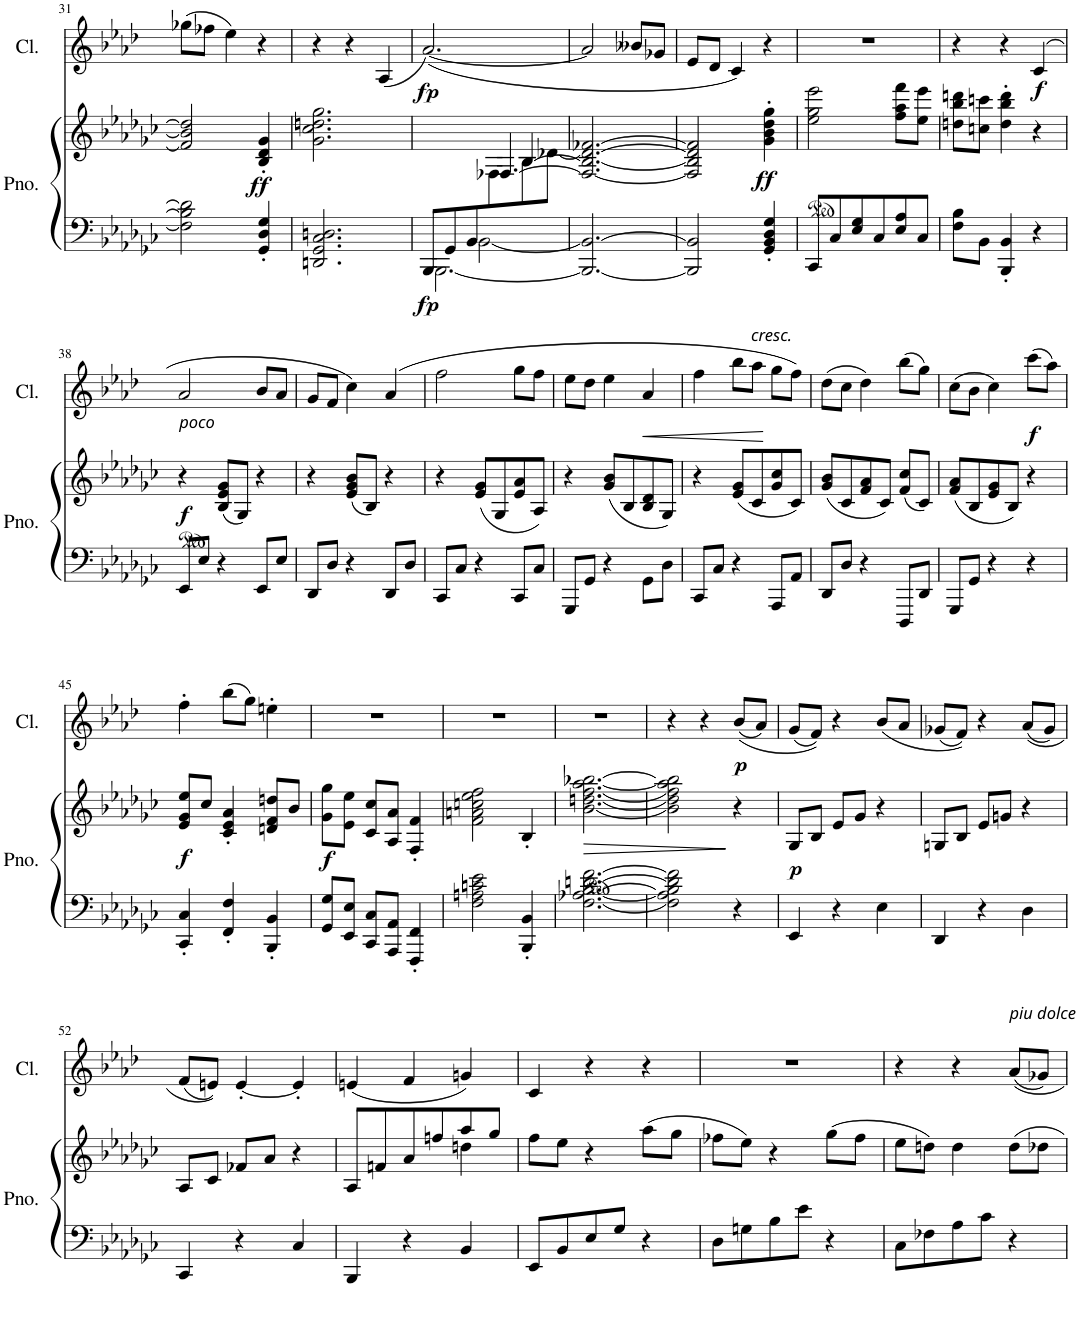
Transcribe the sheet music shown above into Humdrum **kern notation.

**kern	**kern	**dynam	**kern	**dynam
*part2	*part2	*part2	*part1	*part1
*staff3	*staff2	*staff2/3	*staff1	*staff1
*I"Piano	*	*	*I"Clarinet	*
*I'Pno.	*	*	*I'Cl.	*
!!LO:PB:g=z
*clefF4	*clefG2	*	*clefG2	*
*	*	*	*Trd1c2	*
*k[b-e-a-d-g-c-]	*k[b-e-a-d-g-c-]	*	*k[b-e-a-d-]	*
*M3/4	*M3/4	*	*M3/4	*
=31	=31	=31	=31	=31
2F-\] 2B-\] 2d-\]	2f-/] 2b-/] 2dd-/]	.	(8gg-X\L	.
.	.	.	8ff-X\J	.
.	.	.	4ee-\)	.
!	!	!LO:DY:b	!	!
4GG-/' 4D-/' 4G-/'	4B-/' 4d-/' 4g-/'	ff	4r	.
=32	=32	=32	=32	=32
2.DDn/ 2.GG-/ 2.C-/ 2.Dn/	2.g-\ 2.cc-\ 2.ddn\ 2.gg-\	.	4r	.
.	.	.	4r	.
.	.	.	(4A-/	.
=33	=33	=33	=33	=33
*^	*^	*	*	*
*	*^	*	*^	*	*	*
!	!	!	!	!	!	!LO:DY:b=2	!	!LO:DY:b
8BBB-/L	[2.BBB-\	4ryy	4ryy	2ryy	4.ryy	fp	([2.a-/)	fp
8GG-/	.	.	.	.	.	.	.	.
8BB-/	.	[2BB-\	8ryy	.	.	.	.	.
4.ryy	.	.	[4.F-X/	.	8F-\	.	.	.
.	.	.	.	[4B-/	8B-\	.	.	.
.	.	.	.	.	[8d-X\J	.	.	.
*v	*v	*v	*	*	*	*	*	*
*	*v	*v	*v	*	*	*
=34	=34	=34	=34	=34
2.BBB-/_ 2.BB-/_	2.F-/_ 2.B-/_ 2.d-/_ [2.f-X/	.	2a-/]	.
.	.	.	8b--X/L	.
.	.	.	8g-X/J	.
=35	=35	=35	=35	=35
2BBB-/] 2BB-/]	2F-/] 2B-/] 2d-/] 2f-/]	.	8e-/L	.
.	.	.	8d-/J	.
.	.	.	4c/)	.
!	!	!LO:DY:b	!	!
4GG-/' 4BB-/' 4D-/' 4G-/'	4g-\' 4b-\' 4dd-\' 4gg-\'	ff	4r	.
=36	=36	=36	=36	=36
8CC-/L	2ee-\ 2gg-\ 2eee-\	.	2.r	.
8C-/	.	.	.	.
8E-/ 8G-/	.	.	.	.
8C-/	.	.	.	.
8E-/ 8A-/	8ff\ 8aa-\ 8fff\L	.	.	.
8C-/J	8ee-\ 8eee-\J	.	.	.
=37	=37	=37	=37	=37
8F\ 8B-\L	8ddn\ 8bb-\ 8dddn\L	.	4r	.
8BB-\J	8ccn\ 8cccn\J	.	.	.
4BBB-/' 4BB-/'	4dd\' 4bb-\' 4ddd\'	.	4r	.
!	!	!	!	!LO:DY:b
4r	4r	.	(4c/	f
!!LO:LB:g=z
=38	=38	=38	=38	=38
!	!LO:TX:a:i:t=poco	!	!	!
!	!	!LO:DY:b	!	!
8EE-/L	4r	f	2a-/	.
8E-/J	.	.	.	.
4r	8B-/ 8e-/ 8g-/L	.	.	.
.	8G-/J	.	.	.
8EE-/L	4r	.	8b-/L	.
8E-/J	.	.	8a-/J	.
=39	=39	=39	=39	=39
8DD-/L	4r	.	8g/L	.
8D-/J	.	.	8f/J	.
4r	(8e-/ 8g-/ 8b-/L	.	4cc\)	.
.	8B-/J)	.	.	.
8DD-/L	4r	.	(4a-/	.
8D-/J	.	.	.	.
=40	=40	=40	=40	=40
8CC-/L	4r	.	2ff\	.
8C-/J	.	.	.	.
4r	(8e-/ 8g-/L	.	.	.
.	8G-/	.	.	.
8CC-/L	8e-/ 8a-/	.	8gg\L	.
8C-/J	8A-/J)	.	8ff\J	.
=41	=41	=41	=41	=41
8GGG-/L	4r	.	8ee-\L	.
8GG-/J	.	.	8dd-\J	.
4r	(8g-/ 8b-/L	.	4ee-\	.
.	8B-/	.	.	.
!	!	!	!	!LO:HP:b
8GG-\L	8B-/ 8d-/	.	4a-/	<
8D-\J	8G-/J)	.	.	.
=42	=42	=42	=42	=42
8CC-/L	4r	.	4ff\	.
8C-/J	.	.	.	.
4r	(8e-/ 8g-/L	.	8bb-\L	.
!	!	!	!LO:TX:a:i:t=cresc.	!
.	8c-/	.	8aa-\J	.
8AAA-/L	8g-/ 8cc-/	.	8gg\L	[
8AA-/J	8c-/J)	.	8ff\J)	.
=43	=43	=43	=43	=43
8DD-/L	(8g-/ 8b-/L	.	(8dd-\L	.
8D-/J	8c-/	.	8cc\J	.
4r	8f/ 8a-/	.	4dd-\)	.
.	8c-/J)	.	.	.
8DDD-/L	(8f/ 8cc-/L	.	(8bb-\L	.
8DD-/J	8c-/J)	.	8gg\J)	.
=44	=44	=44	=44	=44
8GGG-/L	(8f/ 8a-/L	.	(8cc\L	.
8GG-/J	8B-/	.	8b-\J	.
4r	8e-/ 8g-/	.	4cc\)	.
.	8B-/J)	.	.	.
!	!	!	!	!LO:DY:b
4r	4r	.	(8ccc\L	f
.	.	.	8aa-\J)	.
!!LO:LB:g=z
=45	=45	=45	=45	=45
!	!	!LO:DY:b	!	!
4CC-/' 4C-/'	8e-/ 8g-/ 8ee-/L	f	4ff'\	.
.	8cc-/J	.	.	.
4FF/' 4F/'	4c-/' 4e-/' 4a-/'	.	(8bb-\L	.
.	.	.	8gg\J)	.
4BBB-/' 4BB-/'	8dn/ 8f/ 8ddn/L	.	4een'\	.
.	8b-/J	.	.	.
=46	=46	=46	=46	=46
!	!	!LO:DY:b	!	!
8GG-/ 8G-/L	8g-\ 8gg-\L	f	2.r	.
8EE-/ 8E-/J	8e-\ 8ee-\J	.	.	.
8CC-/ 8C-/L	8c-/ 8cc-/L	.	.	.
8AAA-/ 8AA-/J	8A-/ 8a-/J	.	.	.
4FFF/' 4FF/'	4F/' 4f/'	.	.	.
=47	=47	=47	=47	=47
2F\ 2An\ 2cn\ 2e-\	2f\ 2an\ 2ccn\ 2ee-\ 2ff\	.	2.r	.
4BBB-/' 4BB-/'	4B-'/	.	.	.
=48	=48	=48	=48	=48
[2.F\ [2.A-X\ [2.B-\ [2.dn\ [2.f\	[2.b-\ [2.ddn\ [2.ff\ [2.aa-\ [2.bb-X\	.	2.r	.
=49	=49	=49	=49	=49
2F\] 2A-\] 2B-\] 2d\] 2f\]	2b-\] 2dd\] 2ff\] 2aa-\] 2bb-\]	.	4r	.
.	.	.	4r	.
!	!	!	!	!LO:DY:b
4r	4r	.	((8b-/L	p
.	.	.	8a-/J)	.
=50	=50	=50	=50	=50
!	!	!LO:DY:b	!	!
4EE-/	8G-/L	p	(8g/L	.
.	8B-/J	.	8f/J))	.
4r	8e-/L	.	4r	.
.	8g-/J	.	.	.
4E-\	4r	.	(8b-/L	.
.	.	.	8a-/J	.
=51	=51	=51	=51	=51
4DD-/	8Gn/L	.	(8g-X/L	.
.	8B-/J	.	8f/J))	.
4r	8e-/L	.	4r	.
.	8gn/J	.	.	.
4D-\	4r	.	((8a-/L	.
.	.	.	8g-/J)	.
!!LO:LB:g=z
=52	=52	=52	=52	=52
4CC-/	8A-/L	.	(8f/L	.
.	8c-/J	.	8en/J))	.
4r	8f-X/L	.	[4e'/	.
.	8a-/J	.	.	.
4C-/	4r	.	4e'/]	.
=53	=53	=53	=53	=53
*	*^	*	*	*
4BBB-/	8A-/L	2ryy	.	(4en/	.
.	8fn/	.	.	.	.
4r	8a-/	.	.	4f/	.
.	8ffn/	.	.	.	.
4BB-/	8aa-/	4ddn\	.	4gn/)	.
.	8gg-/J	.	.	.	.
*	*v	*v	*	*	*
=54	=54	=54	=54	=54
8EE-/L	8ff\L	.	4c/	.
8BB-/	8ee-\J	.	.	.
8E-/	4r	.	4r	.
8G-/J	.	.	.	.
4r	(8aa-\L	.	4r	.
.	8gg-\J	.	.	.
=55	=55	=55	=55	=55
8D-\L	8ff-X\L	.	2.r	.
8Gn\	8ee-\J)	.	.	.
8B-\	4r	.	.	.
8e-\J	.	.	.	.
4r	(8gg-\L	.	.	.
.	8ff-\J	.	.	.
=56	=56	=56	=56	=56
8C-\L	8ee-\L	.	4r	.
8F-X\	8ddn\J)	.	.	.
8A-\	4dd\	.	4r	.
8c-\J	.	.	.	.
!	!	!	!LO:TX:a:i:t=piu dolce	!
4r	8dd\L	.	(8a-/L	.
.	8dd-X\J	.	8g-X/J)	.
=	=	=	=	=
*-	*-	*-	*-	*-
